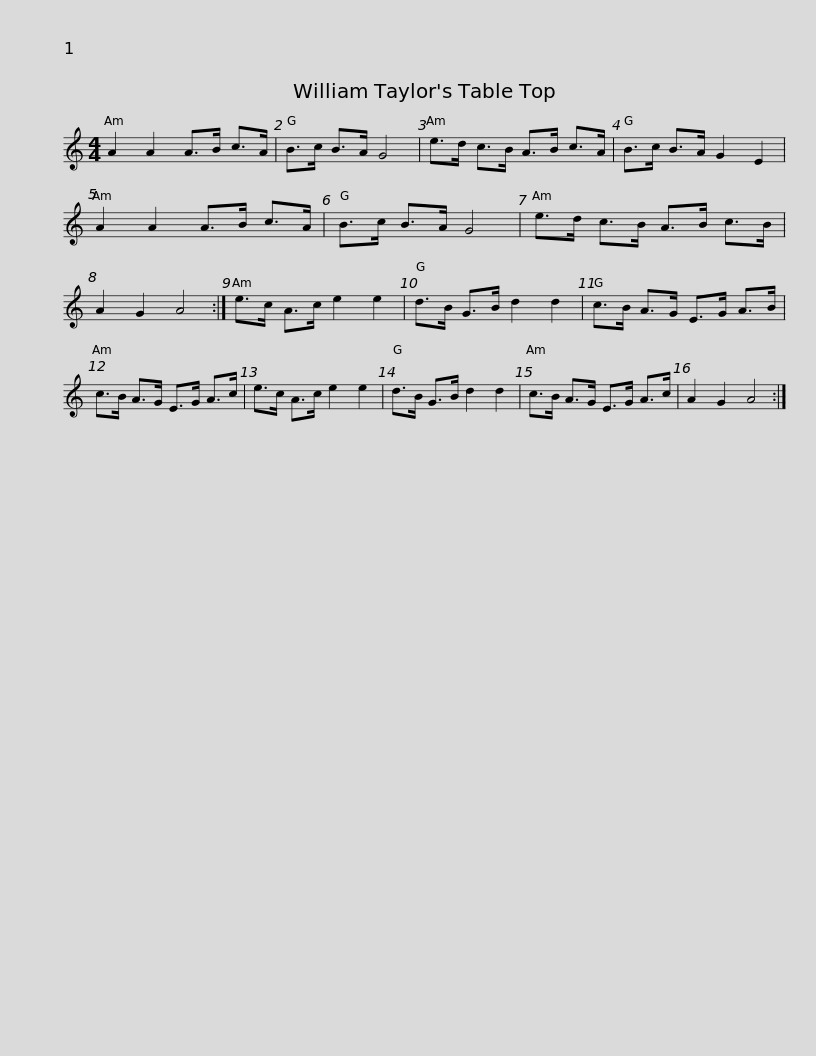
X:1
L:1/8
M:4/4
I:linebreak $
K:C
V:1 treble
V:1
 A2 A2 A>B c>A | B>c B>A G4 | e>d c>B A>B c>A | B>c B>A G2 E2 | A2 A2 A>B c>A | %5
 B>c B>A G4 |$ e>d c>B A>B c>B | A2 G2 A4 :| e>c A>c e2 e2 | d>B G>B d2 d2 | %10
 c>B A>G E>G A>B |$ c>B A>G E>G A>c | e>c A>c e2 e2 | d>B G>B d2 d2 | c>B A>G E>G A>c | %15
 A2 G2 A4 :| %16
